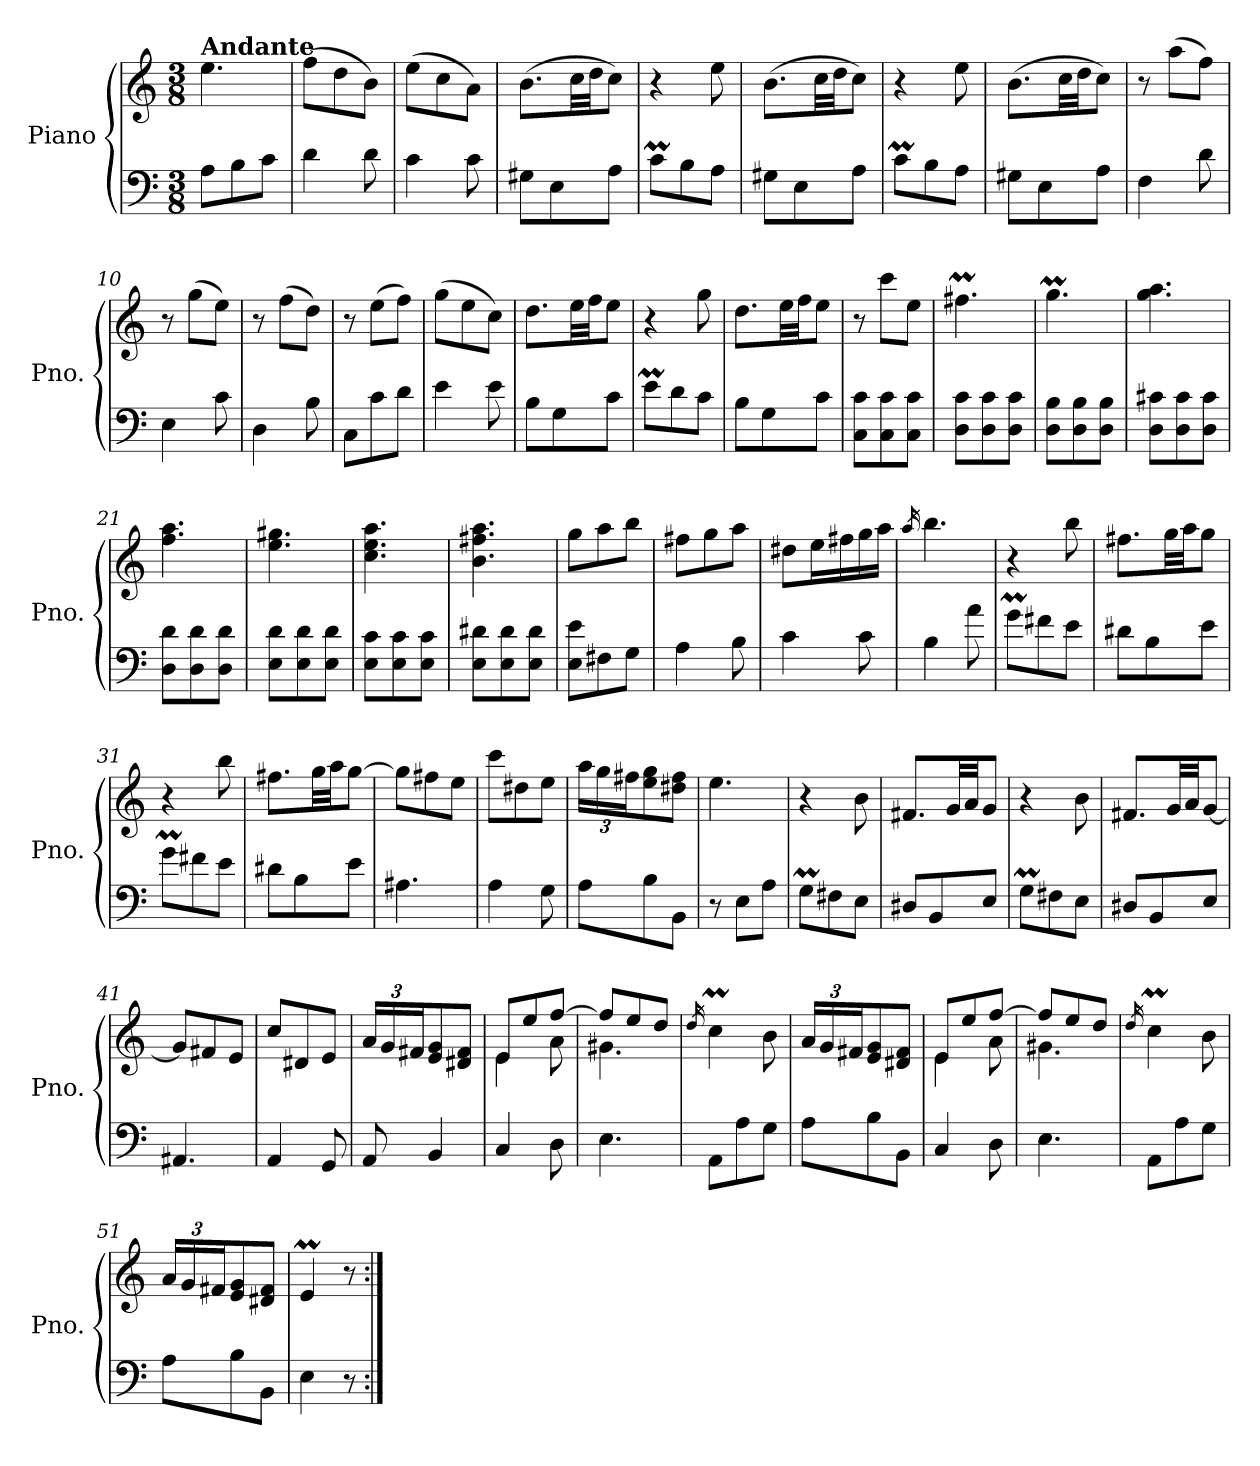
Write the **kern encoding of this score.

**kern	**kern
*part1	*part1
*staff2	*staff1
*I"Piano	*
*I'Pno.	*
*clefF4	*clefG2
*k[]	*k[]
*M3/8	*M3/8
=1	=1
!	!LO:TX:a:B:t=Andante
8A\L	4.ee\
8B\	.
8c\J	.
=2	=2
4d\	(>8ff\L
.	8dd\
8d\	8b\J)
=3	=3
4c\	(>8ee\L
.	8cc\
8c\	8a\J)
=4	=4
8G#X\L	(>8.b\L
8E\	.
.	32cc\LL
.	32dd\JJ
8A\J	8cc\J)
=5	=5
8cM\L	4r
8B\	.
8A\J	8ee\
=6	=6
8G#X\L	(>8.b\L
8E\	.
.	32cc\LL
.	32dd\JJ
8A\J	8cc\J)
=7	=7
8cM\L	4r
8B\	.
8A\J	8ee\
=8	=8
8G#X\L	(>8.b\L
8E\	.
.	32cc\LL
.	32dd\JJ
8A\J	8cc\J)
!!LO:LB:g=z
=9	=9
4F\	8r
.	(>8aa\L
8d\	8ff\J)
=10	=10
4E\	8r
.	(>8gg\L
8c\	8ee\J)
=11	=11
4D\	8r
.	(>8ff\L
8B\	8dd\J)
=12	=12
8C\L	8r
8c\	(>8ee\L
8d\J	8ff\J)
=13	=13
4e\	(>8gg\L
.	8ee\
8e\	8cc\J)
=14	=14
8B\L	8.dd\L
8G\	.
.	32ee\LL
.	32ff\JJ
8c\J	8ee\J
=15	=15
8em\L	4r
8d\	.
8c\J	8gg\
=16	=16
8B\L	8.dd\L
8G\	.
.	32ee\LL
.	32ff\JJ
8c\J	8ee\J
=17	=17
8C\ 8c\L	8r
8C\ 8c\	8ccc\L
8C\ 8c\J	8ee\J
!!LO:LB:g=z
=18	=18
8D\ 8c\L	4.ff#Xm\
8D\ 8c\	.
8D\ 8c\J	.
=19	=19
8D\ 8B\L	4.ggM\
8D\ 8B\	.
8D\ 8B\J	.
=20	=20
8D\ 8c#X\L	4.gg\ 4.aa\
8D\ 8c#\	.
8D\ 8c#\J	.
=21	=21
8D\ 8d\L	4.ff\ 4.aa\
8D\ 8d\	.
8D\ 8d\J	.
=22	=22
8E\ 8d\L	4.ee\ 4.gg#X\
8E\ 8d\	.
8E\ 8d\J	.
=23	=23
8E\ 8c\L	4.cc\ 4.ee\ 4.aa\
8E\ 8c\	.
8E\ 8c\J	.
=24	=24
8E\ 8d#X\L	4.b\ 4.ff#X\ 4.aa\
8E\ 8d#\	.
8E\ 8d#\J	.
=25	=25
8E\ 8e\L	8gg\L
8F#X\	8aa\
8G\J	8bb\J
=26	=26
4A\	8ff#X\L
.	8gg\
8B\	8aa\J
!!LO:LB:g=z
=27	=27
4c\	8dd#X\L
.	16ee\L
.	16ff#X\
8c\	16gg\
.	16aa\JJ
=28	=28
.	16qaa/
4B\	4.bb\
8a\	.
=29	=29
8gM\L	4r
8f#X\	.
8e\J	8bb\
=30	=30
8d#X\L	8.ff#X\L
8B\	.
.	32gg\LL
.	32aa\JJ
8e\J	8gg\J
=31	=31
8gM\L	4r
8f#X\	.
8e\J	8bb\
=32	=32
8d#X\L	8.ff#X\L
8B\	.
.	32gg\LL
.	32aa\JJ
8e\J	[8gg\J
=33	=33
4.A#X\	8gg\L]
.	8ff#X\
.	8ee\J
=34	=34
4A\	8ccc\L
.	8dd#X\
8G\	8ee\J
!!LO:LB:g=z
=35	=35
*	*Xbrackettup
8A\L	24aa\LL
.	24gg\
.	24ff#X\J
8B\	8ee\ 8gg\
8BB\J	8dd#X\ 8ff#\J
=36	=36
8r	4.ee\
8E\L	.
8A\J	.
=37	=37
8GM\L	4r
8F#X\	.
8E\J	8b\
=38	=38
8D#X/L	8.f#X/L
8BB/	.
.	32g/LL
.	32a/JJ
8E/J	8g/J
=39	=39
8GM\L	4r
8F#X\	.
8E\J	8b\
=40	=40
8D#X/L	8.f#X/L
8BB/	.
.	32g/LL
.	32a/JJ
8E/J	[8g/J
=41	=41
4.AA#X/	8g/L]
.	8f#X/
.	8e/J
=42	=42
4AA/	8cc/L
.	8d#X/
8GG/	8e/J
=43	=43
8AA/	24a/LL
.	24g/
.	24f#X/J
4BB/	8e/ 8g/
.	8d#X/ 8f#/J
!!LO:LB:g=z
=44	=44
*	*^
4C/	8e/L	4e\
.	8ee/	.
8D\	[8ff/J	8a\
=45	=45	=45
4.E\	8ff/L]	4.g#X\
.	8ee/	.
.	8dd/J	.
*	*v	*v
=46	=46
.	16qdd/
8AA\L	4ccM\
8A\	.
8G\J	8b\
=47	=47
8A\L	24a/LL
.	24g/
.	24f#X/J
8B\	8e/ 8g/
8BB\J	8d#X/ 8f#/J
=48	=48
*	*^
4C/	8e/L	4e\
.	8ee/	.
8D\	[8ff/J	8a\
=49	=49	=49
4.E\	8ff/L]	4.g#X\
.	8ee/	.
.	8dd/J	.
*	*v	*v
=50	=50
.	16qdd/
8AA\L	4ccM\
8A\	.
8G\J	8b\
=51	=51
8A\L	24a/LL
.	24g/
.	24f#X/J
8B\	8e/ 8g/
8BB\J	8d#X/ 8f#/J
=52	=52
4E\	4em/
8r	8r
=:|!	=:|!
*-	*-
